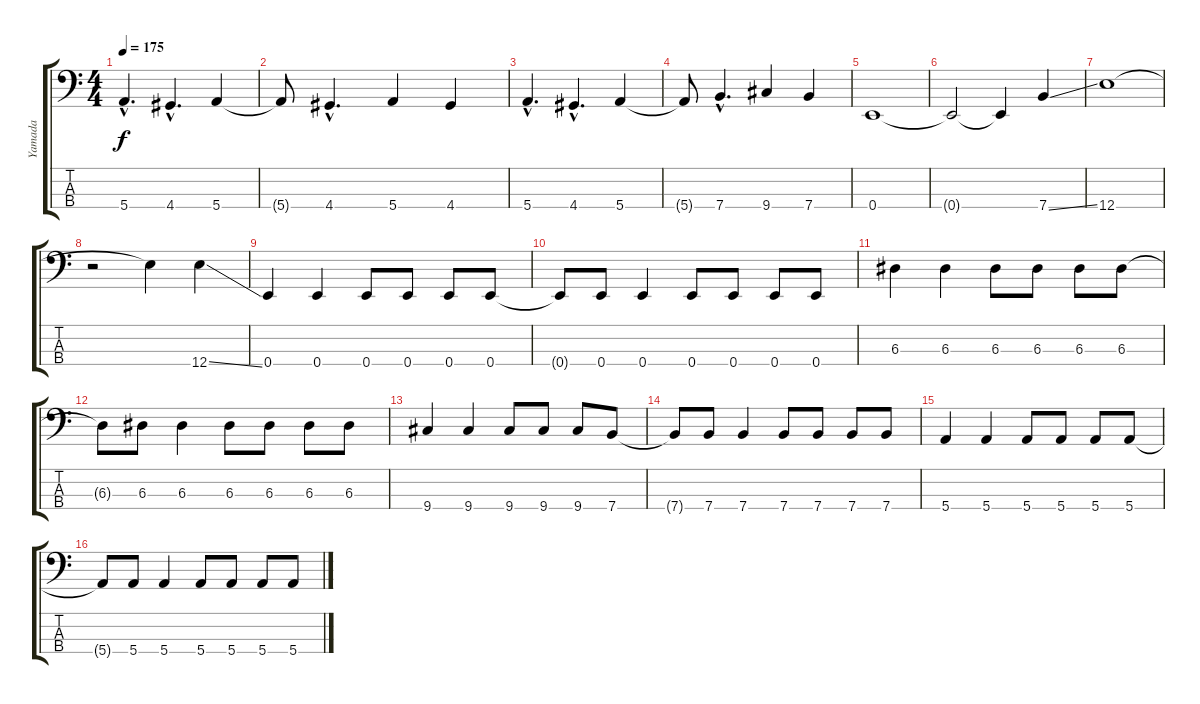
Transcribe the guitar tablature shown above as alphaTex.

\track ("Yamada" "Yamada") {instrument electricbasspick}
\staff {score tabs}
\tuning (G2 D2 A1 E1) {hide}
\ts (4 4)
\tempo 175
\clef f4
\ks c
5.4{hac}.4{d dy f} 4.4{hac}.4{d} 5.4.4 |
5.4{t}.8 4.4{hac}.4{d} 5.4.4 4.4.4 |
5.4{hac}.4{d} 4.4{hac}.4{d} 5.4.4 |
5.4{t}.8 7.4{hac}.4{d} 9.4.4 7.4.4 |
0.4.1 |
0.4{t}.2 0.4{t}.4 7.4{ss}.4 |
12.4.1 |
r.2 12.4{t}.4 12.4{ss}.4 |
0.4.4 0.4.4 0.4.8 0.4.8 0.4.8 0.4.8 |
0.4{t}.8 0.4.8 0.4.4 0.4.8 0.4.8 0.4.8 0.4.8 |
6.3.4 6.3.4 6.3.8 6.3.8 6.3.8 6.3.8 |
6.3{t}.8 6.3.8 6.3.4 6.3.8 6.3.8 6.3.8 6.3.8 |
9.4.4 9.4.4 9.4.8 9.4.8 9.4.8 7.4.8 |
7.4{t}.8 7.4.8 7.4.4 7.4.8 7.4.8 7.4.8 7.4.8 |
5.4.4 5.4.4 5.4.8 5.4.8 5.4.8 5.4.8 |
5.4{t}.8 5.4.8 5.4.4 5.4.8 5.4.8 5.4.8 5.4.8
